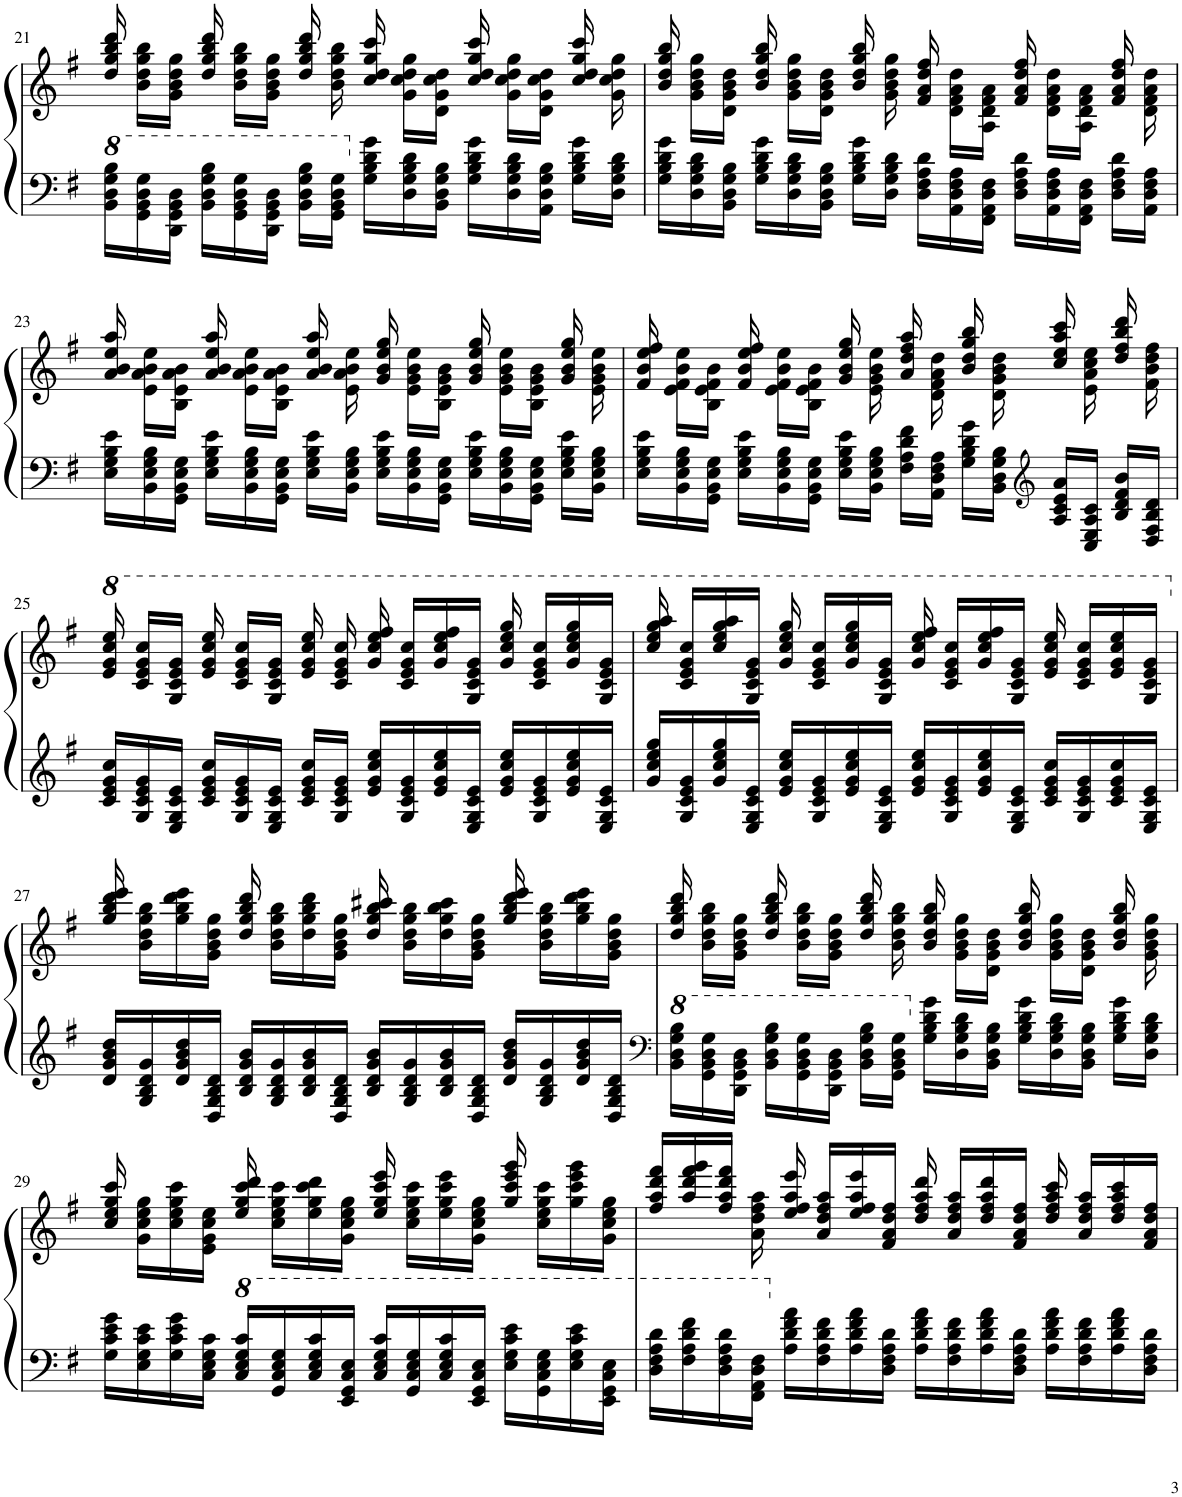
**kern	**kern
*part1	*part1
*staff2	*staff1
*I"Piano	*
*I'Pno.	*
!!LO:PB:g=z
*clefF4	*clefG2
*k[f#]	*k[f#]
*M4/4	*M4/4
*8va	*
=21	=21
16B\ 16d\ 16g\ 16b\LL	16dd/ 16gg/ 16bb/ 16ddd/
16G\ 16B\ 16d\ 16g\	16b\ 16dd\ 16gg\ 16bb\LL
16D\ 16G\ 16B\ 16d\JJ	16g\ 16b\ 16dd\ 16gg\JJ
16B\ 16d\ 16g\ 16b\LL	16dd/ 16gg/ 16bb/ 16ddd/
16G\ 16B\ 16d\ 16g\	16b\ 16dd\ 16gg\ 16bb\LL
16D\ 16G\ 16B\ 16d\JJ	16g\ 16b\ 16dd\ 16gg\JJ
16B\ 16d\ 16g\ 16b\LL	16dd/ 16gg/ 16bb/ 16ddd/
16G\ 16B\ 16d\ 16g\JJ	16b\ 16dd\ 16gg\ 16bb\
*X8va	*
16G\ 16B\ 16d\ 16g\LL	16cc/ 16dd/ 16gg/ 16ccc/
16D\ 16G\ 16B\ 16d\	16g\ 16cc\ 16dd\ 16gg\LL
16BB\ 16D\ 16G\ 16B\JJ	16d\ 16g\ 16cc\ 16dd\JJ
16G\ 16B\ 16d\ 16g\LL	16cc/ 16dd/ 16gg/ 16ccc/
16D\ 16G\ 16B\ 16d\	16g\ 16cc\ 16dd\ 16gg\LL
16AA\ 16D\ 16G\ 16B\JJ	16d\ 16g\ 16cc\ 16dd\JJ
16G\ 16B\ 16d\ 16g\LL	16cc/ 16dd/ 16gg/ 16ccc/
16D\ 16G\ 16B\ 16d\JJ	16g\ 16cc\ 16dd\ 16gg\
=22	=22
16G\ 16B\ 16d\ 16g\LL	16b/ 16dd/ 16gg/ 16bb/
16D\ 16G\ 16B\ 16d\	16g\ 16b\ 16dd\ 16gg\LL
16BB\ 16D\ 16G\ 16B\JJ	16d\ 16g\ 16b\ 16dd\JJ
16G\ 16B\ 16d\ 16g\LL	16b/ 16dd/ 16gg/ 16bb/
16D\ 16G\ 16B\ 16d\	16g\ 16b\ 16dd\ 16gg\LL
16BB\ 16D\ 16G\ 16B\JJ	16d\ 16g\ 16b\ 16dd\JJ
16G\ 16B\ 16d\ 16g\LL	16b/ 16dd/ 16gg/ 16bb/
16D\ 16G\ 16B\ 16d\JJ	16g\ 16b\ 16dd\ 16gg\
16D\ 16F#\ 16A\ 16d\LL	16f#/ 16a/ 16dd/ 16ff#/
16AA\ 16D\ 16F#\ 16A\	16d\ 16f#\ 16a\ 16dd\LL
16FF#\ 16AA\ 16D\ 16F#\JJ	16A\ 16d\ 16f#\ 16a\JJ
16D\ 16F#\ 16A\ 16d\LL	16f#/ 16a/ 16dd/ 16ff#/
16AA\ 16D\ 16F#\ 16A\	16d\ 16f#\ 16a\ 16dd\LL
16FF#\ 16AA\ 16D\ 16F#\JJ	16A\ 16d\ 16f#\ 16a\JJ
16D\ 16F#\ 16A\ 16d\LL	16f#/ 16a/ 16dd/ 16ff#/
16AA\ 16D\ 16F#\ 16A\JJ	16d\ 16f#\ 16a\ 16dd\
!!LO:LB:g=z
=23	=23
16E\ 16G\ 16B\ 16e\LL	16a/ 16b/ 16ee/ 16aa/
16BB\ 16E\ 16G\ 16B\	16e\ 16a\ 16b\ 16ee\LL
16GG\ 16BB\ 16E\ 16G\JJ	16B\ 16e\ 16a\ 16b\JJ
16E\ 16G\ 16B\ 16e\LL	16a/ 16b/ 16ee/ 16aa/
16BB\ 16E\ 16G\ 16B\	16e\ 16a\ 16b\ 16ee\LL
16GG\ 16BB\ 16E\ 16G\JJ	16B\ 16e\ 16a\ 16b\JJ
16E\ 16G\ 16B\ 16e\LL	16a/ 16b/ 16ee/ 16aa/
16BB\ 16E\ 16G\ 16B\JJ	16e\ 16a\ 16b\ 16ee\
16E\ 16G\ 16B\ 16e\LL	16g/ 16b/ 16ee/ 16gg/
16BB\ 16E\ 16G\ 16B\	16e\ 16g\ 16b\ 16ee\LL
16GG\ 16BB\ 16E\ 16G\JJ	16B\ 16e\ 16g\ 16b\JJ
16E\ 16G\ 16B\ 16e\LL	16g/ 16b/ 16ee/ 16gg/
16BB\ 16E\ 16G\ 16B\	16e\ 16g\ 16b\ 16ee\LL
16GG\ 16BB\ 16E\ 16G\JJ	16B\ 16e\ 16g\ 16b\JJ
16E\ 16G\ 16B\ 16e\LL	16g/ 16b/ 16ee/ 16gg/
16BB\ 16E\ 16G\ 16B\JJ	16e\ 16g\ 16b\ 16ee\
=24	=24
16E\ 16G\ 16B\ 16e\LL	16f#/ 16b/ 16ee/ 16ff#/
16BB\ 16E\ 16G\ 16B\	16e\ 16f#\ 16b\ 16ee\LL
16GG\ 16BB\ 16E\ 16G\JJ	16B\ 16e\ 16f#\ 16b\JJ
16E\ 16G\ 16B\ 16e\LL	16f#/ 16b/ 16ee/ 16ff#/
16BB\ 16E\ 16G\ 16B\	16e\ 16f#\ 16b\ 16ee\LL
16GG\ 16BB\ 16E\ 16G\JJ	16B\ 16e\ 16f#\ 16b\JJ
16E\ 16G\ 16B\ 16e\LL	16g/ 16b/ 16ee/ 16gg/
16BB\ 16E\ 16G\ 16B\JJ	16e\ 16g\ 16b\ 16ee\
16F#\ 16A\ 16d\ 16f#\LL	16a/ 16dd/ 16ff#/ 16aa/
16AA\ 16D\ 16F#\ 16A\JJ	16d\ 16f#\ 16a\ 16dd\
16G\ 16B\ 16d\ 16g\LL	16b/ 16dd/ 16gg/ 16bb/
16BB\ 16D\ 16G\ 16B\JJ	16d\ 16g\ 16b\ 16dd\
*clefG2	*
16A/ 16c/ 16e/ 16a/LL	16cc/ 16ee/ 16aa/ 16ccc/
16C/ 16E/ 16A/ 16c/JJ	16e\ 16a\ 16cc\ 16ee\
16B/ 16d/ 16f#/ 16b/LL	16dd/ 16ff#/ 16bb/ 16ddd/
16D/ 16F#/ 16B/ 16d/JJ	16f#\ 16b\ 16dd\ 16ff#\
!!LO:LB:g=z
=25	=25
*	*8va
16c/ 16e/ 16g/ 16cc/LL	16ee/ 16gg/ 16ccc/ 16eee/
16G/ 16c/ 16e/ 16g/	16cc/ 16ee/ 16gg/ 16ccc/LL
16E/ 16G/ 16c/ 16e/JJ	16g/ 16cc/ 16ee/ 16gg/JJ
16c/ 16e/ 16g/ 16cc/LL	16ee/ 16gg/ 16ccc/ 16eee/
16G/ 16c/ 16e/ 16g/	16cc/ 16ee/ 16gg/ 16ccc/LL
16E/ 16G/ 16c/ 16e/JJ	16g/ 16cc/ 16ee/ 16gg/JJ
16c/ 16e/ 16g/ 16cc/LL	16ee/ 16gg/ 16ccc/ 16eee/
16G/ 16c/ 16e/ 16g/JJ	16cc/ 16ee/ 16gg/ 16ccc/
16e/ 16g/ 16cc/ 16ee/LL	16gg/ 16ccc/ 16eee/ 16fff#/
16G/ 16c/ 16e/ 16g/	16cc/ 16ee/ 16gg/ 16ccc/LL
16e/ 16g/ 16cc/ 16ee/	16gg/ 16ccc/ 16eee/ 16fff#/
16E/ 16G/ 16c/ 16e/JJ	16g/ 16cc/ 16ee/ 16gg/JJ
16e/ 16g/ 16cc/ 16ee/LL	16gg/ 16ccc/ 16eee/ 16ggg/
16G/ 16c/ 16e/ 16g/	16cc/ 16ee/ 16gg/ 16ccc/LL
16e/ 16g/ 16cc/ 16ee/	16gg/ 16ccc/ 16eee/ 16ggg/
16E/ 16G/ 16c/ 16e/JJ	16g/ 16cc/ 16ee/ 16gg/JJ
=26	=26
16g/ 16cc/ 16ee/ 16gg/LL	16ccc/ 16eee/ 16ggg/ 16aaa/
16G/ 16c/ 16e/ 16g/	16cc/ 16ee/ 16gg/ 16ccc/LL
16g/ 16cc/ 16ee/ 16gg/	16ccc/ 16eee/ 16ggg/ 16aaa/
16E/ 16G/ 16c/ 16e/JJ	16g/ 16cc/ 16ee/ 16gg/JJ
16e/ 16g/ 16cc/ 16ee/LL	16gg/ 16ccc/ 16eee/ 16ggg/
16G/ 16c/ 16e/ 16g/	16cc/ 16ee/ 16gg/ 16ccc/LL
16e/ 16g/ 16cc/ 16ee/	16gg/ 16ccc/ 16eee/ 16ggg/
16E/ 16G/ 16c/ 16e/JJ	16g/ 16cc/ 16ee/ 16gg/JJ
16e/ 16g/ 16cc/ 16ee/LL	16gg/ 16ccc/ 16eee/ 16fff#/
16G/ 16c/ 16e/ 16g/	16cc/ 16ee/ 16gg/ 16ccc/LL
16e/ 16g/ 16cc/ 16ee/	16gg/ 16ccc/ 16eee/ 16fff#/
16E/ 16G/ 16c/ 16e/JJ	16g/ 16cc/ 16ee/ 16gg/JJ
16c/ 16e/ 16g/ 16cc/LL	16ee/ 16gg/ 16ccc/ 16eee/
16G/ 16c/ 16e/ 16g/	16cc/ 16ee/ 16gg/ 16ccc/LL
16c/ 16e/ 16g/ 16cc/	16ee/ 16gg/ 16ccc/ 16eee/
16E/ 16G/ 16c/ 16e/JJ	16g/ 16cc/ 16ee/ 16gg/JJ
!!LO:LB:g=z
=27	=27
*	*X8va
16d/ 16g/ 16b/ 16dd/LL	16gg/ 16bb/ 16ddd/ 16eee/
16G/ 16B/ 16d/ 16g/	16b\ 16dd\ 16gg\ 16bb\LL
16d/ 16g/ 16b/ 16dd/	16gg\ 16bb\ 16ddd\ 16eee\
16D/ 16G/ 16B/ 16d/JJ	16g\ 16b\ 16dd\ 16gg\JJ
16B/ 16d/ 16g/ 16b/LL	16dd/ 16gg/ 16bb/ 16ddd/
16G/ 16B/ 16d/ 16g/	16b\ 16dd\ 16gg\ 16bb\LL
16B/ 16d/ 16g/ 16b/	16dd\ 16gg\ 16bb\ 16ddd\
16D/ 16G/ 16B/ 16d/JJ	16g\ 16b\ 16dd\ 16gg\JJ
16B/ 16d/ 16g/ 16b/LL	16dd/ 16gg/ 16bb/ 16ccc#X/
16G/ 16B/ 16d/ 16g/	16b\ 16dd\ 16gg\ 16bb\LL
16B/ 16d/ 16g/ 16b/	16dd\ 16gg\ 16bb\ 16ccc#\
16D/ 16G/ 16B/ 16d/JJ	16g\ 16b\ 16dd\ 16gg\JJ
16d/ 16g/ 16b/ 16dd/LL	16gg/ 16bb/ 16ddd/ 16eee/
16G/ 16B/ 16d/ 16g/	16b\ 16dd\ 16gg\ 16bb\LL
16d/ 16g/ 16b/ 16dd/	16gg\ 16bb\ 16ddd\ 16eee\
16D/ 16G/ 16B/ 16d/JJ	16g\ 16b\ 16dd\ 16gg\JJ
=28	=28
*clefF4	*
*8va	*
16B\ 16d\ 16g\ 16b\LL	16dd/ 16gg/ 16bb/ 16ddd/
16G\ 16B\ 16d\ 16g\	16b\ 16dd\ 16gg\ 16bb\LL
16D\ 16G\ 16B\ 16d\JJ	16g\ 16b\ 16dd\ 16gg\JJ
16B\ 16d\ 16g\ 16b\LL	16dd/ 16gg/ 16bb/ 16ddd/
16G\ 16B\ 16d\ 16g\	16b\ 16dd\ 16gg\ 16bb\LL
16D\ 16G\ 16B\ 16d\JJ	16g\ 16b\ 16dd\ 16gg\JJ
16B\ 16d\ 16g\ 16b\LL	16dd/ 16gg/ 16bb/ 16ddd/
16G\ 16B\ 16d\ 16g\JJ	16b\ 16dd\ 16gg\ 16bb\
*X8va	*
16G\ 16B\ 16d\ 16g\LL	16b/ 16dd/ 16gg/ 16bb/
16D\ 16G\ 16B\ 16d\	16g\ 16b\ 16dd\ 16gg\LL
16BB\ 16D\ 16G\ 16B\JJ	16d\ 16g\ 16b\ 16dd\JJ
16G\ 16B\ 16d\ 16g\LL	16b/ 16dd/ 16gg/ 16bb/
16D\ 16G\ 16B\ 16d\	16g\ 16b\ 16dd\ 16gg\LL
16BB\ 16D\ 16G\ 16B\JJ	16d\ 16g\ 16b\ 16dd\JJ
16G\ 16B\ 16d\ 16g\LL	16b/ 16dd/ 16gg/ 16bb/
16D\ 16G\ 16B\ 16d\JJ	16g\ 16b\ 16dd\ 16gg\
!!LO:LB:g=z
=29	=29
16G\ 16c\ 16e\ 16g\LL	16cc/ 16ee/ 16gg/ 16ccc/
16E\ 16G\ 16c\ 16e\	16g\ 16cc\ 16ee\ 16gg\LL
16G\ 16c\ 16e\ 16g\	16cc\ 16ee\ 16gg\ 16ccc\
16C\ 16E\ 16G\ 16c\JJ	16e\ 16g\ 16cc\ 16ee\JJ
*8va	*
16c/ 16e/ 16g/ 16cc/LL	16ee/ 16gg/ 16ccc/ 16ddd/
16G/ 16c/ 16e/ 16g/	16cc\ 16ee\ 16gg\ 16ccc\LL
16c/ 16e/ 16g/ 16cc/	16ee\ 16gg\ 16ccc\ 16ddd\
16E/ 16G/ 16c/ 16e/JJ	16g\ 16cc\ 16ee\ 16gg\JJ
16c/ 16e/ 16g/ 16cc/LL	16ee/ 16gg/ 16ccc/ 16eee/
16G/ 16c/ 16e/ 16g/	16cc\ 16ee\ 16gg\ 16ccc\LL
16c/ 16e/ 16g/ 16cc/	16ee\ 16gg\ 16ccc\ 16eee\
16E/ 16G/ 16c/ 16e/JJ	16g\ 16cc\ 16ee\ 16gg\JJ
16e\ 16g\ 16cc\ 16ee\LL	16gg/ 16ccc/ 16eee/ 16ggg/
16G\ 16c\ 16e\ 16g\	16cc\ 16ee\ 16gg\ 16ccc\LL
16e\ 16g\ 16cc\ 16ee\	16gg\ 16ccc\ 16eee\ 16ggg\
16E\ 16G\ 16c\ 16e\JJ	16g\ 16cc\ 16ee\ 16gg\JJ
=30	=30
16d\ 16f#\ 16a\ 16dd\LL	16ff#/ 16aa/ 16ddd/ 16fff#/LL
16f#\ 16a\ 16dd\ 16ff#\	16aa/ 16ddd/ 16fff#/ 16ggg/
16d\ 16f#\ 16a\ 16dd\	16ff#/ 16aa/ 16ddd/ 16fff#/JJ
16F#\ 16A\ 16d\ 16f#\JJ	16a\ 16dd\ 16ff#\ 16aa\
*X8va	*
16A\ 16d\ 16f#\ 16a\LL	16ee/ 16ff#/ 16aa/ 16eee/
16F#\ 16A\ 16d\ 16f#\	16a/ 16dd/ 16ff#/ 16aa/LL
16A\ 16d\ 16f#\ 16a\	16ee/ 16ff#/ 16aa/ 16eee/
16D\ 16F#\ 16A\ 16d\JJ	16f#/ 16a/ 16dd/ 16ff#/JJ
16A\ 16d\ 16f#\ 16a\LL	16dd/ 16ff#/ 16aa/ 16ddd/
16F#\ 16A\ 16d\ 16f#\	16a/ 16dd/ 16ff#/ 16aa/LL
16A\ 16d\ 16f#\ 16a\	16dd/ 16ff#/ 16aa/ 16ddd/
16D\ 16F#\ 16A\ 16d\JJ	16f#/ 16a/ 16dd/ 16ff#/JJ
16A\ 16d\ 16f#\ 16a\LL	16dd/ 16ff#/ 16aa/ 16ccc/
16F#\ 16A\ 16d\ 16f#\	16a/ 16dd/ 16ff#/ 16aa/LL
16A\ 16d\ 16f#\ 16a\	16dd/ 16ff#/ 16aa/ 16ccc/
16D\ 16F#\ 16A\ 16d\JJ	16f#/ 16a/ 16dd/ 16ff#/JJ
=	=
*-	*-
